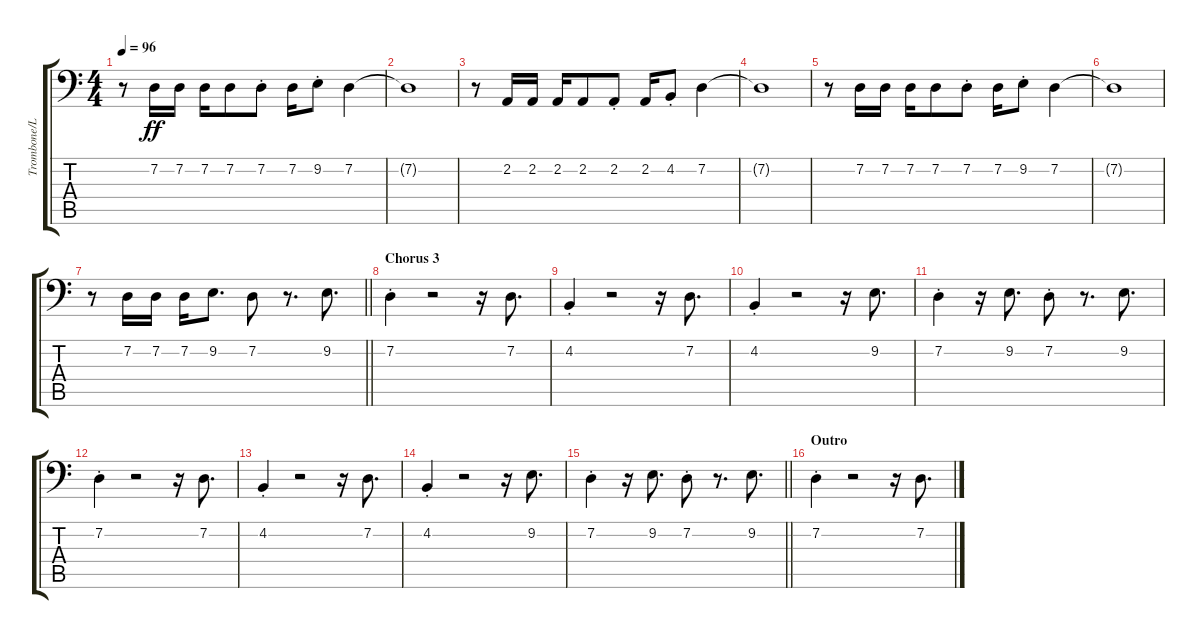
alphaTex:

\track ("Trombone/Low Brass" "Trombone/L") {instrument trombone}
\staff {score tabs}
\tuning (C3 G2 D2 A1 E1 B0) {hide}
\ts (4 4)
\tempo 96
\clef f4
\ks c
r.8{dy ff} 7.2.16 7.2.16 7.2.16 7.2.8 7.2{st}.8 7.2.16 9.2{st}.8 7.2.4 |
7.2{t}.1 |
r.8 2.2.16 2.2.16 2.2.16 2.2.8 2.2{st}.8 2.2.16 4.2{st}.8 7.2.4 |
7.2{t}.1 |
r.8 7.2.16 7.2.16 7.2.16 7.2.8 7.2{st}.8 7.2.16 9.2{st}.8 7.2.4 |
7.2{t}.1 |
\barLineRight lightlight
r.8 7.2.16 7.2.16 7.2.16 9.2.8{d} 7.2.8 r.8{d} 9.2.8{d} |
\section ("" "Chorus 3")
7.2{st}.4 r.2 r.16 7.2.8{d} |
4.2{st}.4 r.2 r.16 7.2.8{d} |
4.2{st}.4 r.2 r.16 9.2.8{d} |
7.2{st}.4 r.16 9.2.8{d} 7.2{st}.8 r.8{d} 9.2.8{d} |
7.2{st}.4 r.2 r.16 7.2.8{d} |
4.2{st}.4 r.2 r.16 7.2.8{d} |
4.2{st}.4 r.2 r.16 9.2.8{d} |
\barLineRight lightlight
7.2{st}.4 r.16 9.2.8{d} 7.2{st}.8 r.8{d} 9.2.8{d} |
\section ("" "Outro")
7.2{st}.4 r.2 r.16 7.2.8{d}
